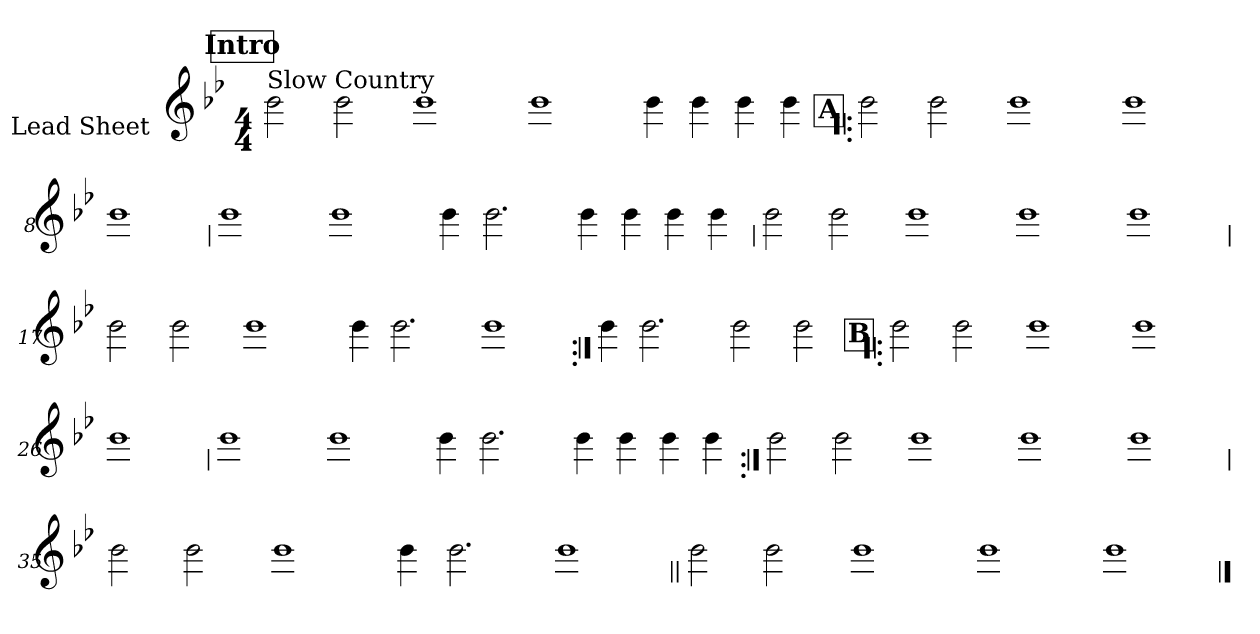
**kern
*part1
*staff1
*I"Lead Sheet
*stria0
*clefG2
*k[b-e-]
*B-:
*M4/4
*MM113
!!LO:REH:place=s1:a:t=Intro
=1||
!LO:TX:a:t=Slow Country
2b-
2b-
=2-
1b-
=3-
1b-
=4-
4b-
4b-
4b-
4b-
!!LO:LB:g=z
!!LO:REH:place=s1:a:t=A
=5!|:
2b-
2b-
=6-
1b-
=7-
1b-
=8-
1b-
!!LO:LB:g=z
=9
1b-
=10-
1b-
=11-
4b-
2.b-
=12-
4b-
4b-
4b-
4b-
!!LO:LB:g=z
=13
2b-
2b-
=14-
1b-
=15-
1b-
=16-
1b-
!!LO:LB:g=z
=17
2b-
2b-
=18-
1b-
=19-
4b-
2.b-
=20-
1b-
!!LO:LB:g=z
=21:|!
4b-
2.b-
=22-
2b-
2b-
!!LO:LB:g=z
!!LO:REH:place=s1:a:t=B
=23!|:
2b-
2b-
=24-
1b-
=25-
1b-
=26-
1b-
!!LO:LB:g=z
=27
1b-
=28-
1b-
=29-
4b-
2.b-
=30-
4b-
4b-
4b-
4b-
!!LO:LB:g=z
=31:|!
2b-
2b-
=32-
1b-
=33-
1b-
=34-
1b-
!!LO:LB:g=z
=35
2b-
2b-
=36-
1b-
=37-
4b-
2.b-
=38-
1b-
!!LO:LB:g=z
=39||
2b-
2b-
=40-
1b-
=41-
1b-
=42-
1b-
==
*-
